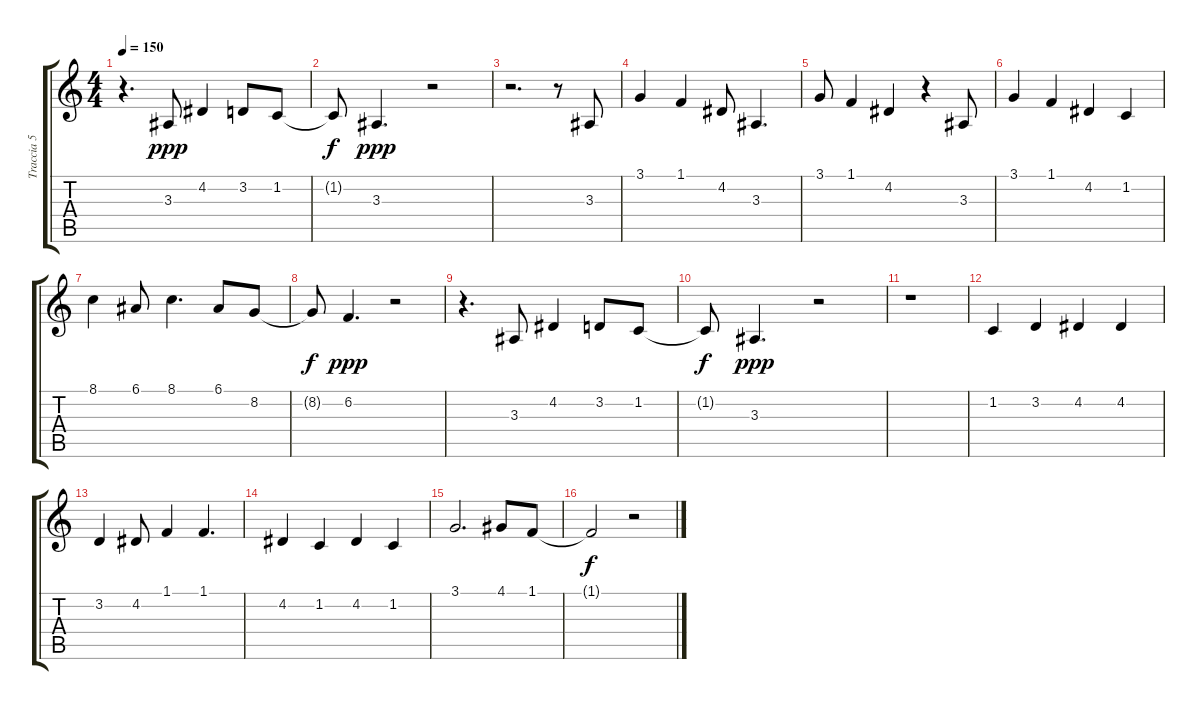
\track ("Traccia 5" "Traccia 5") {instrument choiraahs}
\staff {score tabs}
\tuning (E4 B3 G3 D3 A2 E2) {hide}
\ts (4 4)
\tempo 150
\clef g2
\ks c
r.4{d dy f} 3.3.8{dy ppp} 4.2.4 3.2.8 1.2.8 |
1.2{t}.8{dy f} 3.3.4{d dy ppp} r.2 |
r.2{d} r.8 3.3.8 |
3.1.4 1.1.4 4.2.8 3.3.4{d} |
3.1.8 1.1.4 4.2.4 r.4 3.3.8 |
3.1.4 1.1.4 4.2.4 1.2.4 |
8.1.4 6.1.8 8.1.4{d} 6.1.8 8.2.8 |
8.2{t}.8{dy f} 6.2.4{d dy ppp} r.2 |
r.4{d} 3.3.8 4.2.4 3.2.8 1.2.8 |
1.2{t}.8{dy f} 3.3.4{d dy ppp} r.2 |
r.1 |
1.2.4 3.2.4 4.2.4 4.2.4 |
3.2.4 4.2.8 1.1.4 1.1.4{d} |
4.2.4 1.2.4 4.2.4 1.2.4 |
3.1.2{d} 4.1.8 1.1.8 |
1.1{t}.2{dy f} r.2
